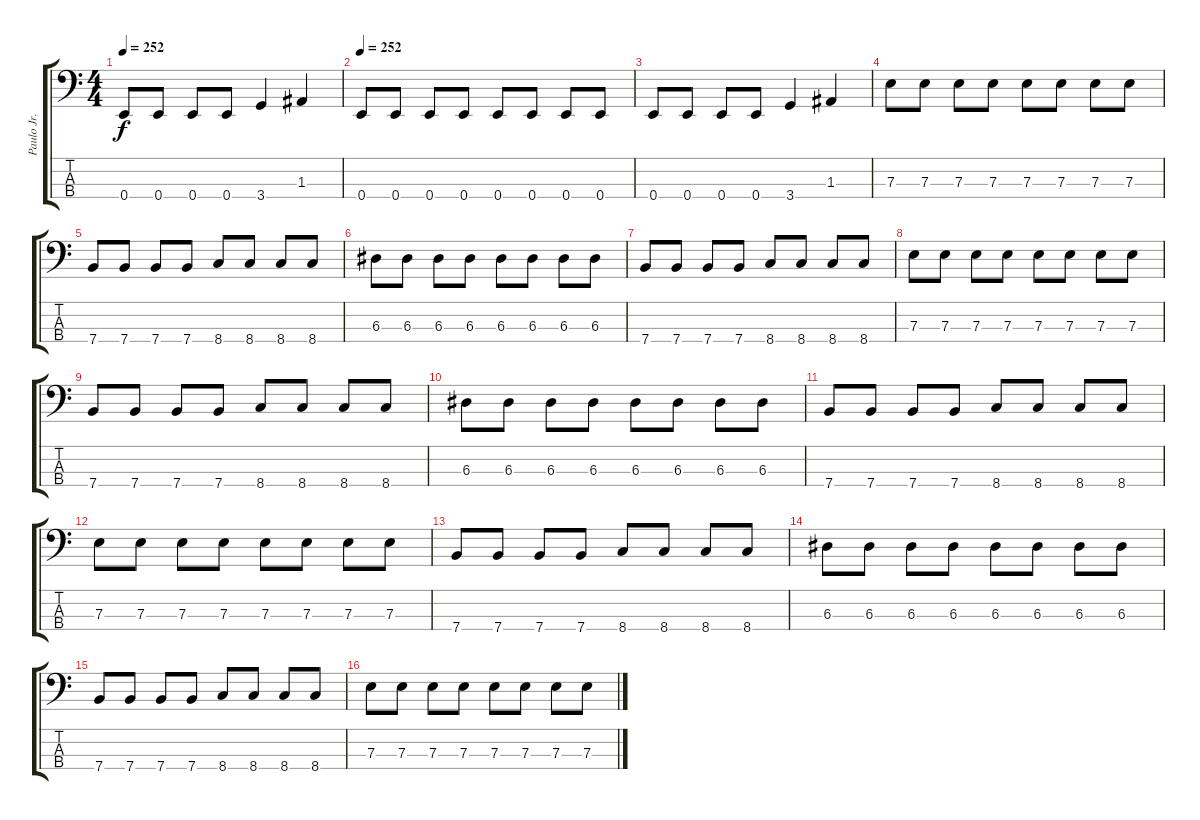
\track ("Paulo Jr." "Paulo Jr.") {instrument electricbasspick}
\staff {score tabs}
\tuning (G2 D2 A1 E1) {hide}
\ts (4 4)
\tempo 252
\clef f4
\ks c
0.4.8{dy f} 0.4.8 0.4.8 0.4.8 3.4.4 1.3.4 |
\tempo 252
0.4.8 0.4.8 0.4.8 0.4.8 0.4.8 0.4.8 0.4.8 0.4.8 |
0.4.8 0.4.8 0.4.8 0.4.8 3.4.4 1.3.4 |
7.3.8 7.3.8 7.3.8 7.3.8 7.3.8 7.3.8 7.3.8 7.3.8 |
7.4.8 7.4.8 7.4.8 7.4.8 8.4.8 8.4.8 8.4.8 8.4.8 |
6.3.8 6.3.8 6.3.8 6.3.8 6.3.8 6.3.8 6.3.8 6.3.8 |
7.4.8 7.4.8 7.4.8 7.4.8 8.4.8 8.4.8 8.4.8 8.4.8 |
7.3.8 7.3.8 7.3.8 7.3.8 7.3.8 7.3.8 7.3.8 7.3.8 |
7.4.8 7.4.8 7.4.8 7.4.8 8.4.8 8.4.8 8.4.8 8.4.8 |
6.3.8 6.3.8 6.3.8 6.3.8 6.3.8 6.3.8 6.3.8 6.3.8 |
7.4.8 7.4.8 7.4.8 7.4.8 8.4.8 8.4.8 8.4.8 8.4.8 |
7.3.8 7.3.8 7.3.8 7.3.8 7.3.8 7.3.8 7.3.8 7.3.8 |
7.4.8 7.4.8 7.4.8 7.4.8 8.4.8 8.4.8 8.4.8 8.4.8 |
6.3.8 6.3.8 6.3.8 6.3.8 6.3.8 6.3.8 6.3.8 6.3.8 |
7.4.8 7.4.8 7.4.8 7.4.8 8.4.8 8.4.8 8.4.8 8.4.8 |
7.3.8 7.3.8 7.3.8 7.3.8 7.3.8 7.3.8 7.3.8 7.3.8
